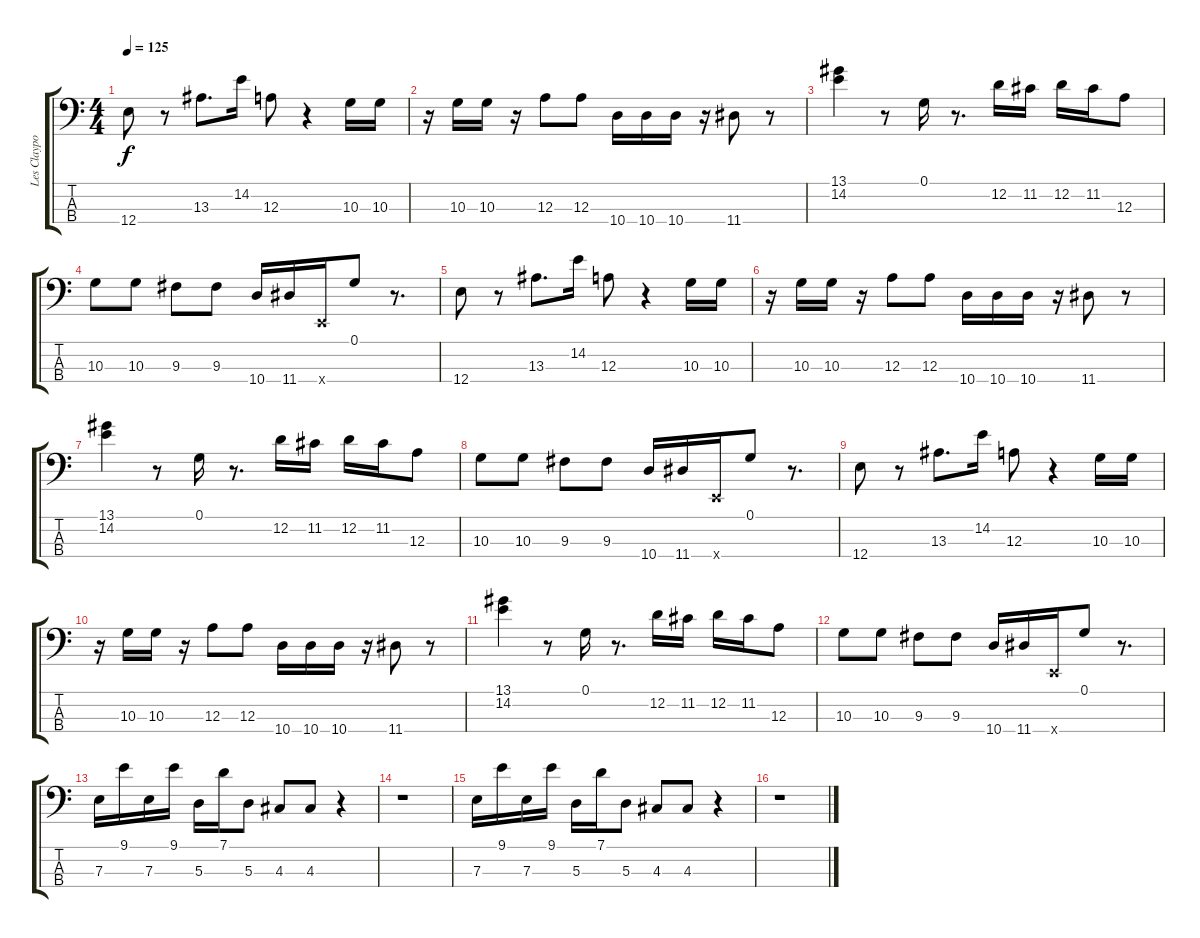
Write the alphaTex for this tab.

\track ("Les Claypool (Bass)" "Les Claypo") {instrument slapbass1}
\staff {score tabs}
\tuning (G2 D2 A1 E1) {hide}
\ts (4 4)
\tempo 125
\clef f4
\ks c
12.4.8{dy f} r.8 13.3.8{d} 14.2.16 12.3.8 r.4 10.3.16 10.3.16 |
r.16 10.3.16 10.3.16 r.16 12.3.8 12.3.8 10.4.16 10.4.16 10.4.16 r.16 11.4.8 r.8 |
(13.1 14.2).4 r.8 0.1.16 r.8{d} 12.2.16 11.2.16 12.2.16 11.2.16 12.3.8 |
10.3.8 10.3.8 9.3.8 9.3.8 10.4.16 11.4.16 0.4{x}.16 0.1.8 r.8{d} |
12.4.8 r.8 13.3.8{d} 14.2.16 12.3.8 r.4 10.3.16 10.3.16 |
r.16 10.3.16 10.3.16 r.16 12.3.8 12.3.8 10.4.16 10.4.16 10.4.16 r.16 11.4.8 r.8 |
(13.1 14.2).4 r.8 0.1.16 r.8{d} 12.2.16 11.2.16 12.2.16 11.2.16 12.3.8 |
10.3.8 10.3.8 9.3.8 9.3.8 10.4.16 11.4.16 0.4{x}.16 0.1.8 r.8{d} |
12.4.8 r.8 13.3.8{d} 14.2.16 12.3.8 r.4 10.3.16 10.3.16 |
r.16 10.3.16 10.3.16 r.16 12.3.8 12.3.8 10.4.16 10.4.16 10.4.16 r.16 11.4.8 r.8 |
(13.1 14.2).4 r.8 0.1.16 r.8{d} 12.2.16 11.2.16 12.2.16 11.2.16 12.3.8 |
10.3.8 10.3.8 9.3.8 9.3.8 10.4.16 11.4.16 0.4{x}.16 0.1.8 r.8{d} |
7.3.16 9.1.16 7.3.16 9.1.16 5.3.16 7.1.16 5.3.8 4.3.8 4.3.8 r.4 |
r.1 |
7.3.16 9.1.16 7.3.16 9.1.16 5.3.16 7.1.16 5.3.8 4.3.8 4.3.8 r.4 |
r.1
